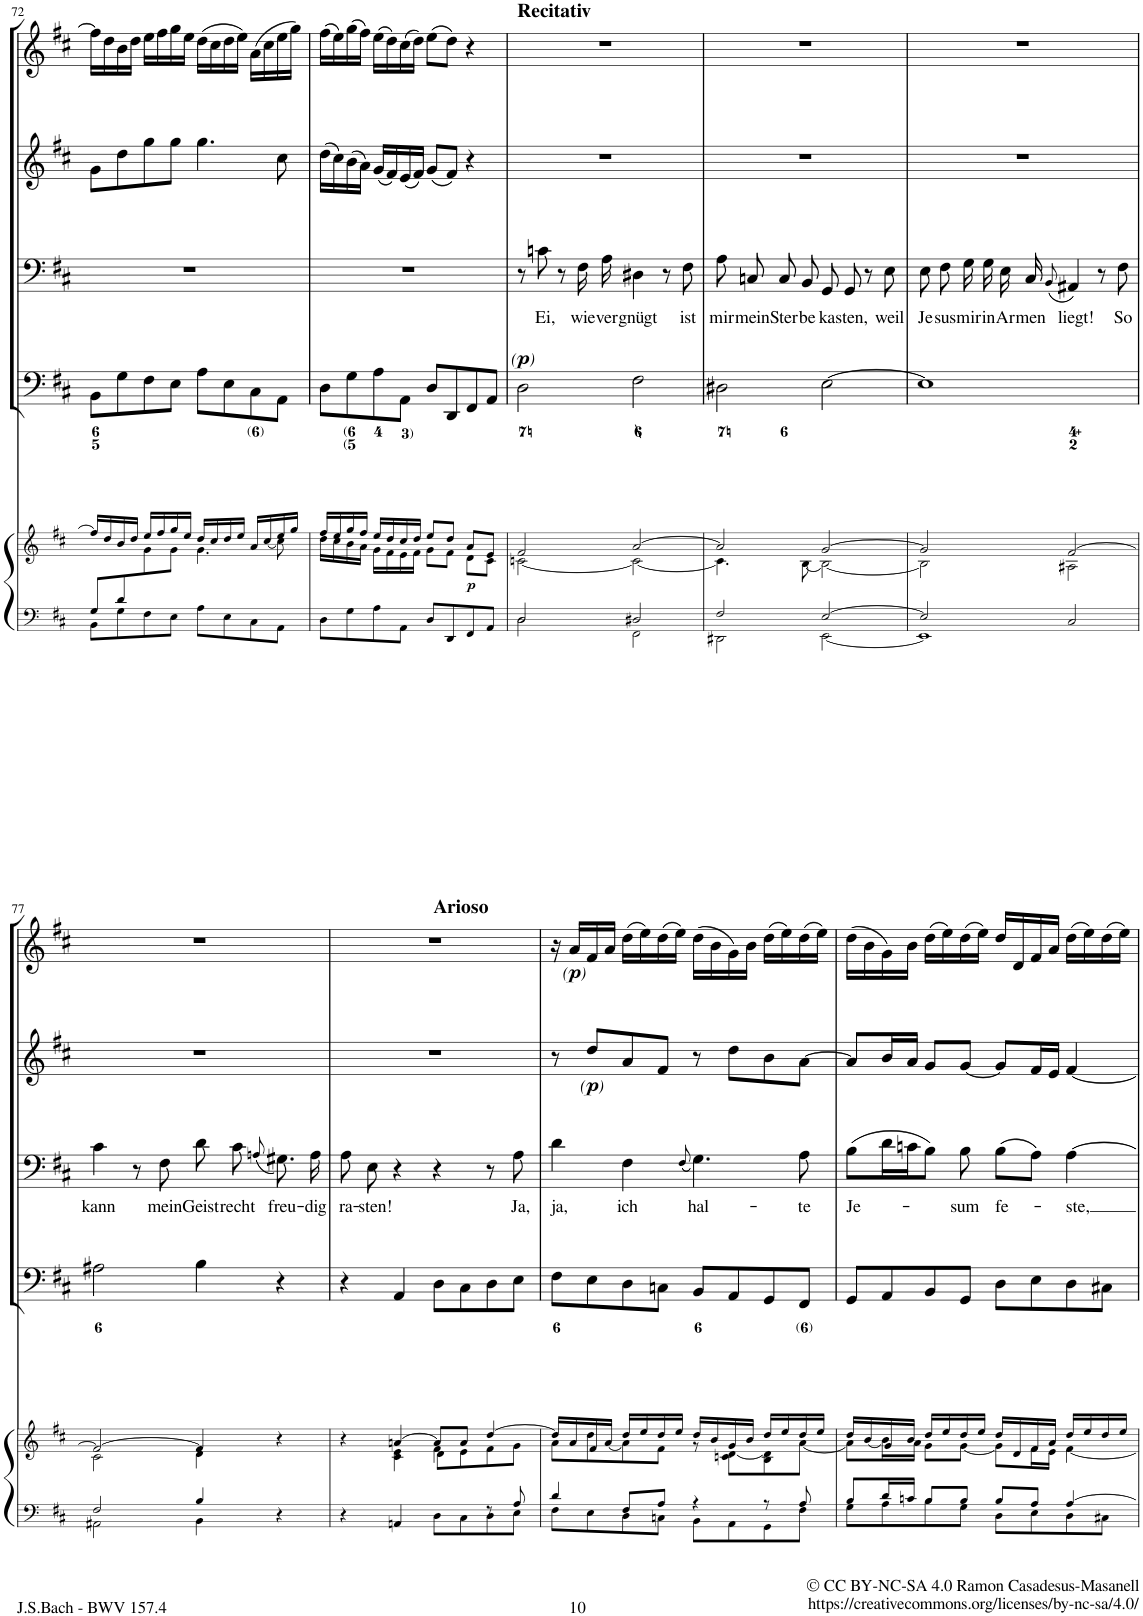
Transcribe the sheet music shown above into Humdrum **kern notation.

**kern	**kern	**dynam	**kern	**dynam	**kern	**text	**kern	**dynam	**kern	**dynam
*part5	*part5	*part5	*part4	*part4	*part3	*part3	*part2	*part2	*part1	*part1
*staff6	*staff5	*staff5/6	*staff4	*staff4	*staff3	*staff3	*staff2	*staff2	*staff1	*staff1
*I"Piano reduction	*	*	*I"Continuo	*	*I"Basso	*	*I"Violino	*	*I"Flauto Traverso	*
*I'Pno	*	*	*	*	*	*	*I'Vln	*	*I'Fl	*
!!LO:PB:g=z
*clefF4	*clefG2	*	*clefF4	*	*clefF4	*	*clefG2	*	*clefG2	*
*k[f#c#]	*k[f#c#]	*	*k[f#c#]	*	*k[f#c#]	*	*k[f#c#]	*	*k[f#c#]	*
*M4/4	*M4/4	*	*M4/4	*	*M4/4	*	*M4/4	*	*M4/4	*
*met(c)	*met(c)	*	*met(c)	*	*met(c)	*	*met(c)	*	*met(c)	*
=72	=72	=72	=72	=72	=72	=72	=72	=72	=72	=72
*^	*^	*	*	*	*	*	*	*	*	*
8G/L	8BB\L	16ff#/LL]	4ryy	.	8BB\L	.	1r	.	8g\L	.	16ff#\LL]	.
.	.	16dd/	.	.	.	.	.	.	.	.	16dd\	.
8d/	8G\	16b/	.	.	8G\	.	.	.	8dd\	.	16b\	.
.	.	16dd/JJ	.	.	.	.	.	.	.	.	16dd\JJ	.
2.ryy	8F#\	16ee/LL	8g\	.	8F#\	.	.	.	8gg\	.	16ee\LL	.
.	.	16ff#/	.	.	.	.	.	.	.	.	16ff#\	.
.	8E\J	16gg/	8g\J	.	8E\J	.	.	.	8gg\J	.	16gg\	.
.	.	16ee/JJ	.	.	.	.	.	.	.	.	16ee\JJ	.
.	8A\L	16dd/LL	4.g\	.	8A\L	.	.	.	4.gg\	.	(16dd\LL	.
.	.	16cc#/	.	.	.	.	.	.	.	.	16cc#\	.
.	8E\	16dd/	.	.	8E\	.	.	.	.	.	16dd\	.
.	.	16ee/JJ	.	.	.	.	.	.	.	.	16ee\JJ)	.
.	8C#\	16a/LL	.	.	8C#\	.	.	.	.	.	(16a\LL	.
.	.	[<16cc#/	.	.	.	.	.	.	.	.	16cc#\	.
.	8AA\J	16ee/	8cc#\]	.	8AA\J	.	.	.	8cc#\	.	16ee\	.
.	.	16gg/JJ	.	.	.	.	.	.	.	.	16gg\JJ)	.
*v	*v	*	*	*	*	*	*	*	*	*	*	*
=73	=73	=73	=73	=73	=73	=73	=73	=73	=73	=73	=73
8D\L	16ff#/LL	16dd\LL	.	8D\L	.	1r	.	(16dd\LL	.	(16ff#\LL	.
.	16ee/	16cc#\	.	.	.	.	.	16cc#\)	.	16ee\)	.
8G\	16gg/	16b\	.	8G\	.	.	.	(16b\	.	(16gg\	.
.	16ff#/JJ	16a\JJ	.	.	.	.	.	16a\JJ)	.	16ff#\JJ)	.
8A\	16ee/LL	16g\LL	.	8A\	.	.	.	(16g/LL	.	(16ee\LL	.
.	16dd/	16f#\	.	.	.	.	.	16f#/)	.	16dd\)	.
8AA\J	16cc#/	16e\	.	8AA\J	.	.	.	(16e/	.	(16cc#\	.
.	16dd/JJ	16f#\JJ	.	.	.	.	.	16f#/JJ)	.	16dd\JJ)	.
8D/L	8ee/L	8g\L	.	8D/L	.	.	.	(8g/L	.	(8ee\L	.
8DD/	8dd/J	8f#\J	.	8DD/	.	.	.	8f#/J)	.	8dd\J)	.
!	!	!	!LO:DY:b	!	!	!	!	!	!	!	!
8FF#/	8a/L	8d\L	p	8FF#/	.	.	.	4r	.	4r	.
8AA/J	8e/J	8c#\J	.	8AA/J	.	.	.	.	.	.	.
=74	=74	=74	=74	=74	=74	=74	=74	=74	=74	=74	=74
*^	*	*	*	*	*	*	*	*	*	*	*
!	!	!	!	!	!	!	!	!	!	!	!LO:TX:a:B:t=Recitativ	!
!	!	!	!	!	!	!LO:DY:a	!	!	!	!	!	!
!	!	!	!	!	!	!LO:DY:n=1:a	!	!	!	!	!	!
!	!	!	!	!	!	!LO:DY:n=2:a	!	!	!	!	!	!
2D/	2D\	2f#/	[2cn\	.	2D\	other-dynamics p other-dynamics	8r	.	1r	.	1r	.
!	!	!	!	!	!	!	!	!LO:LY:b	!	!	!	!
.	.	.	.	.	.	.	8cn\	Ei,	.	.	.	.
.	.	.	.	.	.	.	8r	.	.	.	.	.
!	!	!	!	!	!	!	!	!LO:LY:b	!	!	!	!
.	.	.	.	.	.	.	16F#\	wie	.	.	.	.
!	!	!	!	!	!	!	!	!LO:LY:b	!	!	!	!
.	.	.	.	.	.	.	16A\	ver-	.	.	.	.
!	!	!	!	!	!	!	!	!LO:LY:b	!	!	!	!
2D#X/	2FF#\	[2a/	2c\_	.	2F#\	.	4D#X\	-gnügt	.	.	.	.
.	.	.	.	.	.	.	8r	.	.	.	.	.
!	!	!	!	!	!	!	!	!LO:LY:b	!	!	!	!
.	.	.	.	.	.	.	8F#\	ist	.	.	.	.
=75	=75	=75	=75	=75	=75	=75	=75	=75	=75	=75	=75	=75
!	!	!	!	!	!	!	!	!LO:LY:b	!	!	!	!
2F#/	2DD#X\	2a/]	4.c\]	.	2D#X\	.	8A\	mir	1r	.	1r	.
!	!	!	!	!	!	!	!	!LO:LY:b	!	!	!	!
.	.	.	.	.	.	.	8Cn/	mein	.	.	.	.
!	!	!	!	!	!	!	!	!LO:LY:b	!	!	!	!
.	.	.	.	.	.	.	8C/	Ster-	.	.	.	.
!	!	!	!	!	!	!	!	!LO:LY:b	!	!	!	!
.	.	.	[8B\	.	.	.	8BB/	-be-	.	.	.	.
!	!	!	!	!	!	!	!	!LO:LY:b	!	!	!	!
[2E/	[2EE\	[2g/	2B\_	.	[2E\	.	8GG/	-ka-	.	.	.	.
!	!	!	!	!	!	!	!	!LO:LY:b	!	!	!	!
.	.	.	.	.	.	.	8GG/	-sten,	.	.	.	.
.	.	.	.	.	.	.	8r	.	.	.	.	.
!	!	!	!	!	!	!	!	!LO:LY:b	!	!	!	!
.	.	.	.	.	.	.	8E\	weil	.	.	.	.
=76	=76	=76	=76	=76	=76	=76	=76	=76	=76	=76	=76	=76
!	!	!	!	!	!	!	!	!LO:LY:b	!	!	!	!
2E/]	1EE]	2g/]	2B\]	.	1E]	.	8E\	Je-	1r	.	1r	.
!	!	!	!	!	!	!	!	!LO:LY:b	!	!	!	!
.	.	.	.	.	.	.	8F#\	-sus	.	.	.	.
!	!	!	!	!	!	!	!	!LO:LY:b	!	!	!	!
.	.	.	.	.	.	.	16G\	mir	.	.	.	.
!	!	!	!	!	!	!	!	!LO:LY:b	!	!	!	!
.	.	.	.	.	.	.	16G\	in	.	.	.	.
!	!	!	!	!	!	!	!	!LO:LY:b	!	!	!	!
.	.	.	.	.	.	.	16E\	Ar-	.	.	.	.
!	!	!	!	!	!	!	!	!LO:LY:b	!	!	!	!
.	.	.	.	.	.	.	16C#/	-men	.	.	.	.
.	.	.	.	.	.	.	(8qBB/	.	.	.	.	.
!	!	!	!	!	!	!	!	!LO:LY:b	!	!	!	!
2C#/	.	[2f#/	2A#X\	.	.	.	4AA#X/)	liegt!	.	.	.	.
.	.	.	.	.	.	.	8r	.	.	.	.	.
!	!	!	!	!	!	!	!	!LO:LY:b	!	!	!	!
.	.	.	.	.	.	.	8F#\	So	.	.	.	.
!!LO:LB:g=z
=77	=77	=77	=77	=77	=77	=77	=77	=77	=77	=77	=77	=77
!	!	!	!	!	!	!	!	!LO:LY:b	!	!	!	!
2F#/	2AA#X\	2f#/_	2c#\	.	2A#X\	.	4c#\	kann	1r	.	1r	.
.	.	.	.	.	.	.	8r	.	.	.	.	.
!	!	!	!	!	!	!	!	!LO:LY:b	!	!	!	!
.	.	.	.	.	.	.	8F#\	mein	.	.	.	.
!	!	!	!	!	!	!	!	!LO:LY:b	!	!	!	!
4B/	4BB\	4f#/]	4d\	.	4B\	.	8d\	Geist	.	.	.	.
!	!	!	!	!	!	!	!	!LO:LY:b	!	!	!	!
.	.	.	.	.	.	.	8c#\	recht	.	.	.	.
.	.	.	.	.	.	.	(8qAn/	.	.	.	.	.
!	!	!	!	!	!	!	!	!LO:LY:b	!	!	!	!
4r	4ryy	4r	4ryy	.	4r	.	8.G#X\)	freu-	.	.	.	.
!	!	!	!	!	!	!	!	!LO:LY:b	!	!	!	!
.	.	.	.	.	.	.	16A\	-dig	.	.	.	.
=78	=78	=78	=78	=78	=78	=78	=78	=78	=78	=78	=78	=78
*	*	*	*^	*	*	*	*	*	*	*	*	*
!	!	!	!	!	!	!	!	!	!LO:LY:b	!	!	!	!
*	*	*	*	*	*	*	*	*	*	*	*	*^	*
2..ryy	4r	4r	4ryy	4ryy	.	4r	.	8A\	ra-	1r	.	1r	2ryy	.
!	!	!	!	!	!	!	!	!	!LO:LY:b	!	!	!	!	!
.	.	.	.	.	.	.	.	8E\	-sten!	.	.	.	.	.
.	4AAn/	[4an/	4c#\ 4e\	4ryy	.	4AA/	.	4r	.	.	.	.	.	.
!	!	!	!	!	!	!	!	!	!	!	!	!	!LO:TX:a:B:t=Arioso	!
.	8D\L	8a/L]	8d\L	4f#\	.	8D\L	.	4r	.	.	.	.	2ryy	.
.	8C#\	8a/J	8e\	.	.	8C#\	.	.	.	.	.	.	.	.
.	8D\	[4dd/	8f#\	8r	.	8D\	.	8r	.	.	.	.	.	.
!	!	!	!	!	!	!	!	!	!LO:LY:b	!	!	!	!	!
8A/	8E\J	.	8g\J	8ryy	.	8E\J	.	8A\	Ja,	.	.	.	.	.
=79	=79	=79	=79	=79	=79	=79	=79	=79	=79	=79	=79	=79	=79	=79
!	!	!	!	!	!	!	!	!	!LO:LY:b	!	!	!	!	!
*	*	*	*v	*v	*	*	*	*	*	*	*	*v	*v	*
4d/	8F#\L	16dd/LL]	8a\L	.	8F#\L	.	4d\	ja,	8r	.	16r	.
!	!	!	!	!	!	!	!	!	!	!	!	!LO:DY:b
!	!	!	!	!	!	!	!	!	!	!	!	!LO:DY:n=1:b
!	!	!	!	!	!	!	!	!	!	!	!	!LO:DY:n=2:b
.	.	16a/	.	.	.	.	.	.	.	.	16a/LL	other-dynamics p other-dynamics
!	!	!	!	!	!	!	!	!	!	!LO:DY:b	!	!
!	!	!	!	!	!	!	!	!	!	!LO:DY:n=1:b	!	!
!	!	!	!	!	!	!	!	!	!	!LO:DY:n=2:b	!	!
.	8E\	16f#/	8dd\	.	8E\	.	.	.	8dd/L	other-dynamics p other-dynamics	16f#/	.
.	.	[<16a/JJ	.	.	.	.	.	.	.	.	16a/JJ	.
!	!	!	!	!	!	!	!	!LO:LY:b	!	!	!	!
8F#/L	8D\	16dd/LL	8a\]	.	8D\	.	4F#\	ich	8a/	.	(16dd\LL	.
.	.	16ee/	.	.	.	.	.	.	.	.	16ee\)	.
8A/J	8Cn\J	16dd/	8f#\J	.	8Cn\J	.	.	.	8f#/J	.	(16dd\	.
.	.	16ee/JJ	.	.	.	.	.	.	.	.	16ee\JJ)	.
.	.	.	.	.	.	.	(8qF#/	.	.	.	.	.
!	!	!	!	!	!	!	!	!LO:LY:b	!	!	!	!
4r	8BB\L	16dd/LL	8r	.	8BB/L	.	4.G\)	hal-	8r	.	(16dd\LL	.
.	.	16b/	.	.	.	.	.	.	.	.	16b\	.
.	8AA\	16g/	8cn\ [8d\L	.	8AA/	.	.	.	8dd\L	.	16g\)	.
.	.	16b/JJ	.	.	.	.	.	.	.	.	16b\JJ	.
8r	8GG\	16dd/LL	8B\ 8d\]	.	8GG/	.	.	.	8b\	.	(16dd\LL	.
.	.	16ee/	.	.	.	.	.	.	.	.	16ee\)	.
!	!	!	!	!	!	!	!	!LO:LY:b	!	!	!	!
8A/	8F#\J	16dd/	[8a\J	.	8FF#/J	.	8A\	-te	[8a\J	.	(16dd\	.
.	.	16ee/JJ	.	.	.	.	.	.	.	.	16ee\JJ)	.
=80	=80	=80	=80	=80	=80	=80	=80	=80	=80	=80	=80	=80
!	!	!	!	!	!	!	!	!LO:LY:b	!	!	!	!
8B/L	8G\L	16dd/LL	8a\L]	.	8GG/L	.	(8B\L	Je-	8a/L]	.	(16dd\LL	.
.	.	[<16b/	.	.	.	.	.	.	.	.	16b\	.
16d/L	8A\	16g/	16b\L]	.	8AA/	.	16d\L	.	16b/L	.	16g\)	.
16cn/JJ	.	16b/JJ	16a\JJ	.	.	.	16cn\J	.	16a/JJ	.	16b\JJ	.
8B/L	8B\	16dd/LL	8g\L	.	8BB/	.	8B\J)	.	8g/L	.	(16dd\LL	.
.	.	16ee/	.	.	.	.	.	.	.	.	16ee\)	.
!	!	!	!	!	!	!	!	!LO:LY:b	!	!	!	!
8B/J	8G\J	16dd/	[8g\J	.	8GG/J	.	8B\	-sum	[8g/J	.	(16dd\	.
.	.	16ee/JJ	.	.	.	.	.	.	.	.	16ee\JJ)	.
!	!	!	!	!	!	!	!	!LO:LY:b	!	!	!	!
8B/L	8D\L	16dd/LL	8g\L]	.	8D\L	.	(8B\L	fe-	8g/L]	.	16dd/LL	.
.	.	16d/	.	.	.	.	.	.	.	.	16d/	.
8A/J	8E\	16f#/	16f#\L	.	8E\	.	8A\J)	.	16f#/L	.	16f#/	.
.	.	16a/JJ	16e\JJ	.	.	.	.	.	16e/JJ	.	16a/JJ	.
!	!	!	!	!	!	!	!	!LO:LY:b	!	!	!	!
[4A/	8D\	16dd/LL	[4f#\	.	8D\	.	[4A\	-ste,	[4f#/	.	(16dd\LL	.
.	.	16ee/	.	.	.	.	.	.	.	.	16ee\)	.
.	8C#X\J	16dd/	.	.	8C#X\J	.	.	.	.	.	(16dd\	.
.	.	16ee/JJ	.	.	.	.	.	.	.	.	16ee\JJ)	.
*v	*v	*	*	*	*	*	*	*	*	*	*	*
*	*v	*v	*	*	*	*	*	*	*	*	*
=	=	=	=	=	=	=	=	=	=	=
*-	*-	*-	*-	*-	*-	*-	*-	*-	*-	*-
